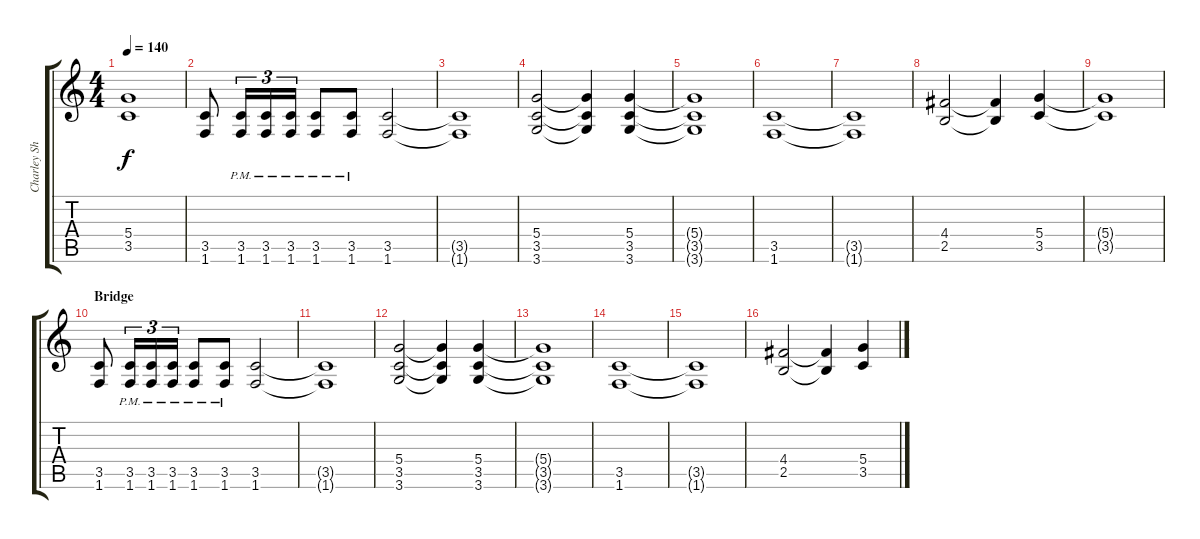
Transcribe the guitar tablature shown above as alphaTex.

\track ("Charley Shackelford" "Charley Sh") {instrument distortionguitar}
\staff {score tabs}
\tuning (E4 B3 G3 D3 A2 E2) {hide}
\ts (4 4)
\tempo 140
\clef g2
\ks c
(5.4{t} 3.5{t}).1{dy f} |
(3.5 1.6).8 (3.5{pm} 1.6{pm}).16{tu (3 2)} (3.5{pm} 1.6{pm}).16{tu (3 2)} (3.5{pm} 1.6{pm}).16{tu (3 2)} (3.5{pm} 1.6{pm}).8 (3.5{pm} 1.6{pm}).8 (3.5 1.6).2 |
(3.5{t} 1.6{t}).1 |
(5.4 3.5 3.6).2 (5.4{t} 3.5{t} 3.6{t}).4 (5.4 3.5 3.6).4 |
(5.4{t} 3.5{t} 3.6{t}).1 |
(3.5 1.6).1 |
(3.5{t} 1.6{t}).1 |
(4.4 2.5).2 (4.4{t} 2.5{t}).4 (5.4 3.5).4 |
(5.4{t} 3.5{t}).1 |
\section ("" "Bridge")
(3.5 1.6).8 (3.5{pm} 1.6{pm}).16{tu (3 2)} (3.5{pm} 1.6{pm}).16{tu (3 2)} (3.5{pm} 1.6{pm}).16{tu (3 2)} (3.5{pm} 1.6{pm}).8 (3.5{pm} 1.6{pm}).8 (3.5 1.6).2 |
(3.5{t} 1.6{t}).1 |
(5.4 3.5 3.6).2 (5.4{t} 3.5{t} 3.6{t}).4 (5.4 3.5 3.6).4 |
(5.4{t} 3.5{t} 3.6{t}).1 |
(3.5 1.6).1 |
(3.5{t} 1.6{t}).1 |
(4.4 2.5).2 (4.4{t} 2.5{t}).4 (5.4 3.5).4
